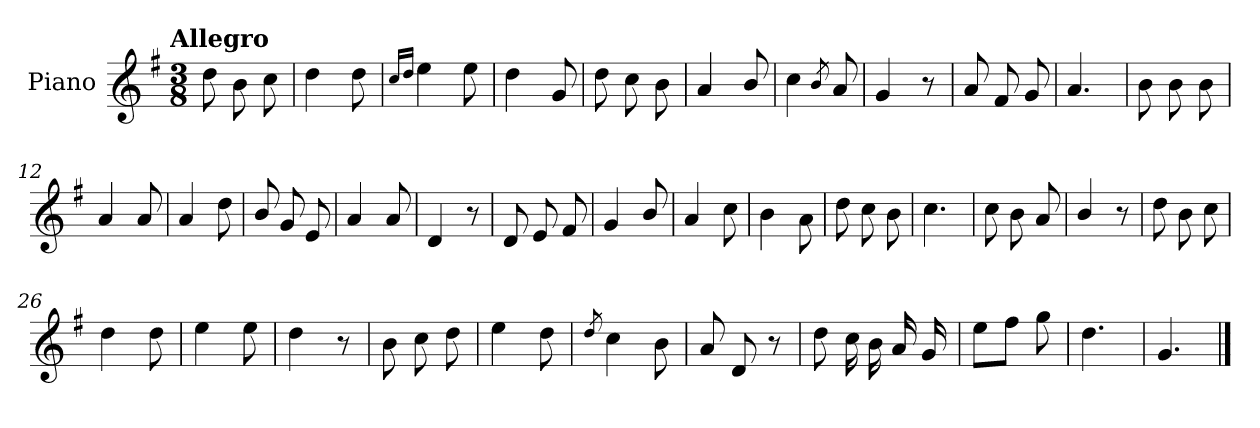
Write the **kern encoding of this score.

**kern
*part1
*staff1
*I"Piano
*I'Pno.
*clefG2
*k[f#]
!!LO:TX:omd:t=Allegro
*M3/8
*MM144
=1
8dd\
8b\
8cc\
=2
4dd\
8dd\
=3
16qqcc/LL
16qqdd/JJ
4ee\
8ee\
=4
4dd\
8g/
=5
8dd\
8cc\
8b\
=6
4a/
8b/
=7
4cc\
8qb/
8a/
!!LO:LB:g=z
=8
4g/
8r
=9
8a/
8f#/
8g/
=10
4.a/
=11
8b\
8b\
8b\
=12
4a/
8a/
=13
4a/
8dd\
=14
8b/
8g/
8e/
=15
4a/
8a/
!!LO:LB:g=z
=16
4d/
8r
=17
8d/
8e/
8f#/
=18
4g/
8b/
=19
4a/
8cc\
=20
4b\
8a\
=21
8dd\
8cc\
8b\
=22
4.cc\
=23
8cc\
8b\
8a/
!!LO:LB:g=z
=24
4b/
8r
=25
8dd\
8b\
8cc\
=26
4dd\
8dd\
=27
4ee\
8ee\
=28
4dd\
8r
=29
8b\
8cc\
8dd\
=30
4ee\
8dd\
=31
8qdd/
4cc\
8b\
!!LO:LB:g=z
=32
8a/
8d/
8r
=33
8dd\
16cc\
16b\
16a/
16g/
=34
8ee\L
8ff#\J
8gg\
=35
4.dd\
=36
4.g/
==
*-
